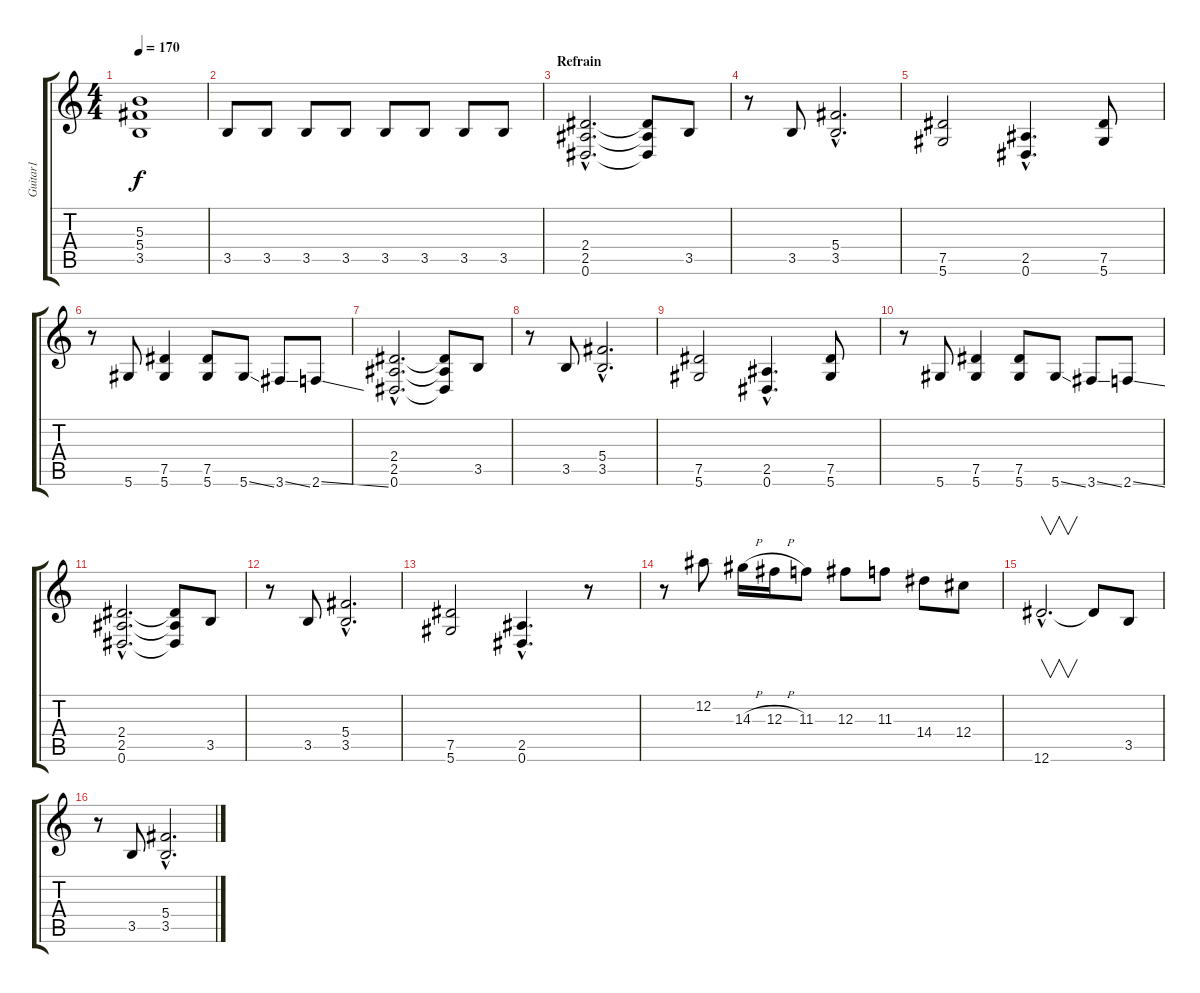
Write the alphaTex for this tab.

\track ("Guitar1" "Guitar1") {instrument distortionguitar}
\staff {score tabs}
\tuning (Eb4 Bb3 Gb3 Db3 Ab2 Eb2) {hide}
\ts (4 4)
\tempo 170
\clef g2
\ks c
(5.3 5.4 3.5).1{dy f} |
3.5.8 3.5.8 3.5.8 3.5.8 3.5.8 3.5.8 3.5.8 3.5.8 |
\section ("" "Refrain")
(2.4{hac} 2.5{hac} 0.6{hac}).2{d} (2.4{t} 2.5{t} 0.6{t}).8 3.5.8 |
r.8 3.5.8 (5.4{hac} 3.5{hac}).2{d} |
(7.5 5.6).2 (2.5{hac} 0.6{hac}).4{d} (7.5 5.6).8 |
r.8 5.6.8 (7.5 5.6).4 (7.5 5.6).8 5.6{ss}.8 3.6{ss}.8 2.6{ss}.8 |
(2.4{hac} 2.5{hac} 0.6{hac}).2{d} (2.4{t} 2.5{t} 0.6{t}).8 3.5.8 |
r.8 3.5.8 (5.4{hac} 3.5{hac}).2{d} |
(7.5 5.6).2 (2.5{hac} 0.6{hac}).4{d} (7.5 5.6).8 |
r.8 5.6.8 (7.5 5.6).4 (7.5 5.6).8 5.6{ss}.8 3.6{ss}.8 2.6{ss}.8 |
(2.4{hac} 2.5{hac} 0.6{hac}).2{d} (2.4{t} 2.5{t} 0.6{t}).8 3.5.8 |
r.8 3.5.8 (5.4{hac} 3.5{hac}).2{d} |
(7.5 5.6).2 (2.5{hac} 0.6{hac}).4{d} r.8 |
r.8 12.2.8 14.3{h}.16 12.3{h}.16 11.3.8 12.3.8 11.3.8 14.4.8 12.4.8 |
12.6{hac}.2{v d} 12.6{t}.8 3.5.8 |
r.8 3.5.8 (5.4{hac} 3.5{hac}).2{d}
